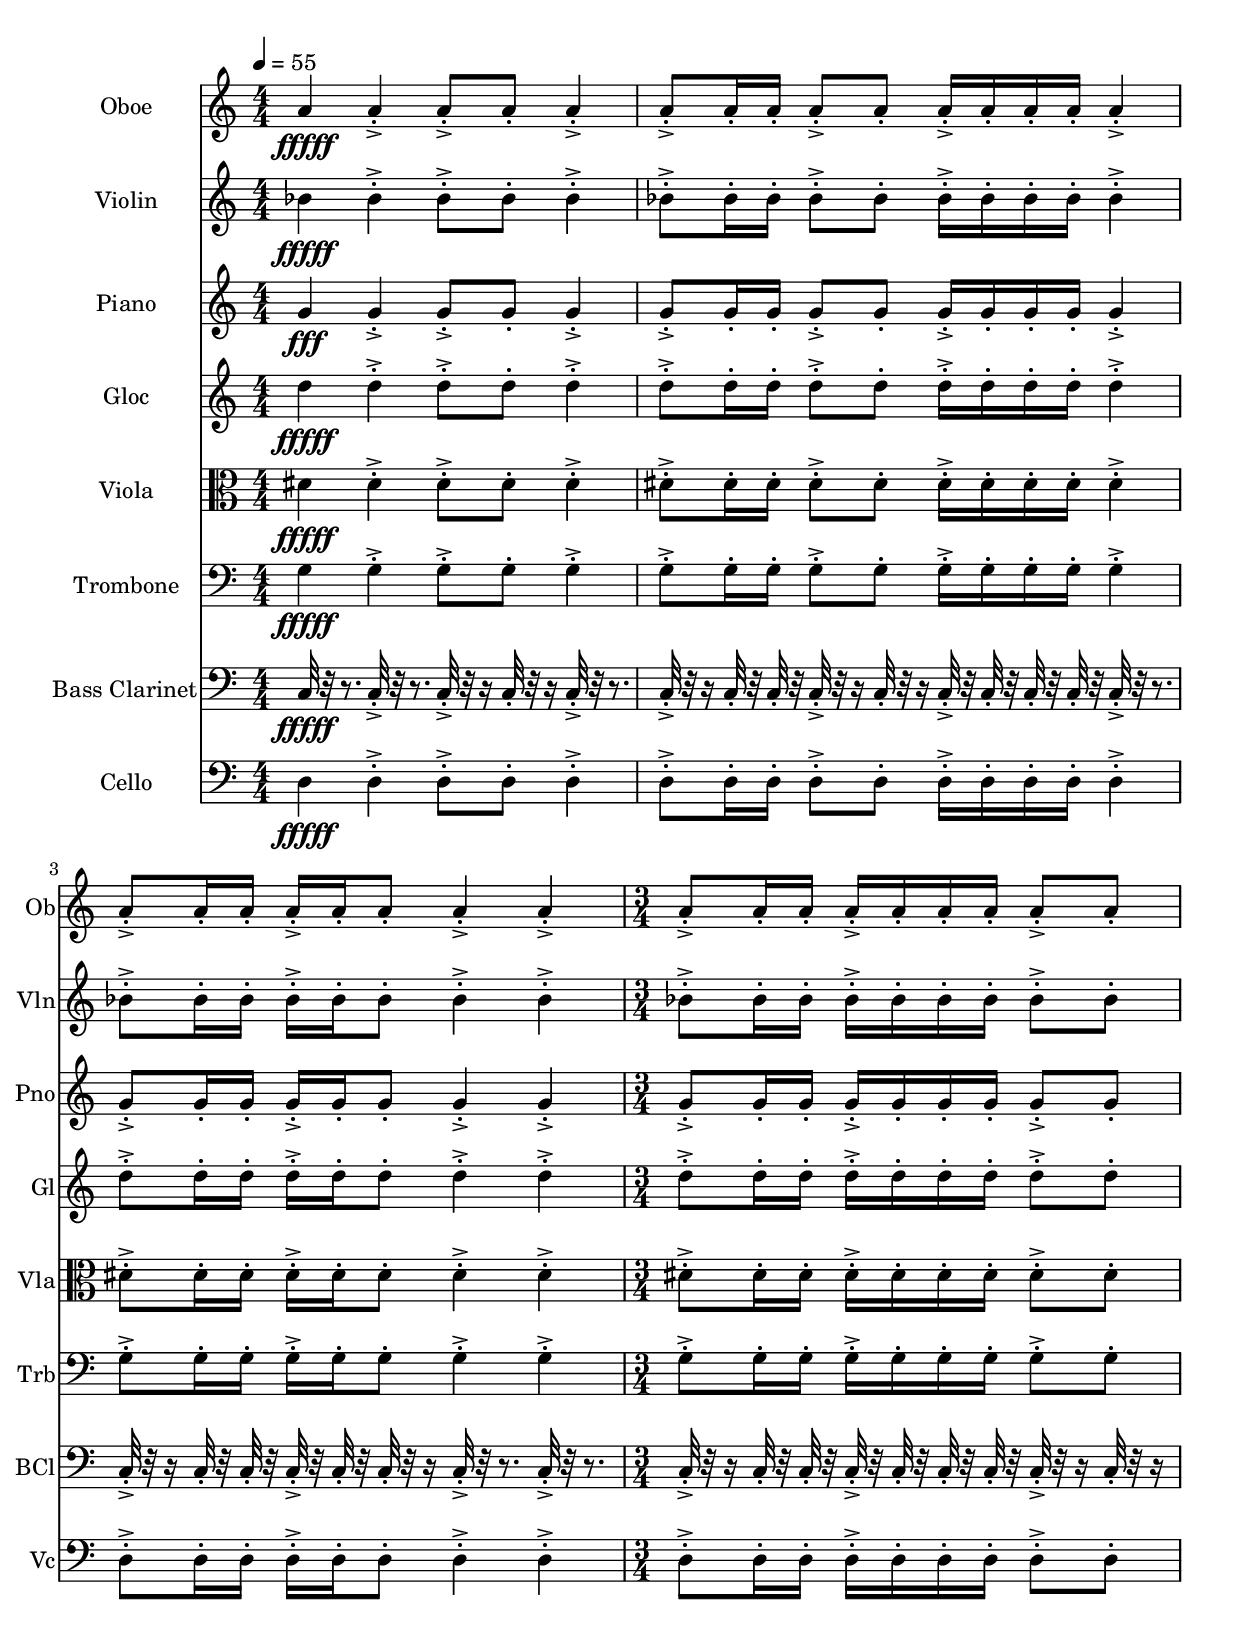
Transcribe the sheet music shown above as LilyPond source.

\version "2.18.2"
\score {
  <<
  \new Staff \with {
    instrumentName = #"Oboe"
    shortInstrumentName = #"Ob"
  } 
  {
      \clef treble
      \numericTimeSignature
      \time 4/4
      \tempo 4 = 55
      %235    A4 ["441.4306640625", "69.05619991710803", "-60.34303283691406"]

      
     a'4\fffff 
     
     a'-.->  a'8-.-> a'-.  a'4-.->
     a'8-.-> a'16-. a'-.  a'8-.-> a'-. a'16-.-> a'-.  a'-. a'-.
     a'4-.->  a'8-.-> a'16-.  a'16-. a'-.-> a'-.  a'8-. a'4-.-> a'-.->
     \time 3/4
     a'8-.-> a'16-. a'-.  a'16-.-> a'-.  a'-. a'-.
     a'8-.-> a'-. 
     
  }
  
   \new Staff \with {
    instrumentName = #"Violin"
    shortInstrumentName = #"Vln"
  } 
  {
      \clef treble
      %236    Vln Bb4 ["461.6180419921875", "69.83035305576477", "-60.34886169433594"]

      
     bes'4\fffff
     
     bes'-.->  bes'8-.-> bes'-.  bes'4-.->
     bes'8-.-> bes'16-. bes'-.  bes'8-.-> bes'-. bes'16-.-> bes'-.  bes'-. bes'-.
     bes'4-.->  bes'8-.-> bes'16-.  bes'16-. bes'-.-> bes'-.  bes'8-. bes'4-.-> bes'-.->
     \time 3/4
     bes'8-.-> bes'16-. bes'-.  bes'16-.-> bes'-.  bes'-. bes'-.
     bes'8-.-> bes'-.  
   
     
  }
  
  \new Staff \with {
    instrumentName = #"Piano"
    shortInstrumentName = #"Pno"
  } 
  {
      \clef treble
      %232    Pn G4 ["396.34552001953136", "67.19106174765656", "-55.7911491394043"]

      
     g'4\fff
     
     g'-.->  g'8-.-> g'-.  g'4-.->
     g'8-.-> g'16-. g'-.  g'8-.-> g'-. g'16-.-> g'-.  g'-. g'-.
     g'4-.->  g'8-.-> g'16-.  g'16-. g'-.-> g'-.  g'8-. g'4-.-> g'-.->
     \time 3/4
     g'8-.-> g'16-. g'-.  g'16-.-> g'-.  g'-. g'-.
     g'8-.-> g'-.  
   
     
  }
  
  \new Staff \with {
    instrumentName = #"Gloc"
    shortInstrumentName = #"Gl"
  } 
  {
      \clef treble
      % 229    Glk D4 ["294.06280517578114", "62.0234494956982", "-52.699337005615234"]

      
     d''4\fffff 
     
     d''-.->  d''8-.-> d''-.  d''4-.->
     d''8-.-> d''16-. d''-.  d''8-.-> d''-. d''16-.-> d''-.  d''-. d''-.
     d''4-.->  d''8-.-> d''16-.  d''16-. d''-.-> d''-.  d''8-. d''4-.-> d''-.->
     \time 3/4
     d''8-.-> d''16-. d''-.  d''16-.-> d''-.  d''-. d''-.
     d''8-.-> d''-. 
   
    
  }
  
  \new Staff \with {
    instrumentName = #"Viola"
    shortInstrumentName = #"Vla"
  } 
  {
      \clef alto
      %226   Vla D#4  ["310.88562011718756", "62.98656435868372", "-60.32509231567383"]

      
     dis'4\fffff 
     
     dis'-.->  dis'8-.-> dis'-.  dis'4-.->
     dis'8-.-> dis'16-. dis'-.  dis'8-.-> dis'-. dis'16-.-> dis'-.  dis'-. dis'-.
     dis'4-.->  dis'8-.-> dis'16-.  dis'16-. dis'-.-> dis'-.  dis'8-. dis'4-.-> dis'-.->
     \time 3/4
     dis'8-.-> dis'16-. dis'-.  dis'16-.-> dis'-.  dis'-. dis'-.
     dis'8-.-> dis'-.  
   
     
  }
  
  \new Staff \with {
    instrumentName = #"Trombone"
    shortInstrumentName = #"Trb"
  } 
  {
      \clef bass
      %223    Tb G3 ["197.8363037109375", "55.1616439997274", "-54.86480712890625"]

      
     g4\fffff
     
     g-.->  g8-.-> g-.  g4-.->
     g8-.-> g16-. g-.  g8-.-> g-. g16-.-> g-.  g-. g-.
     g4-.->  g8-.-> g16-.  g16-. g-.-> g-.  g8-. g4-.-> g-.->
     \time 3/4
     g8-.-> g16-. g-.  g16-.-> g-.  g-. g-.
     g8-.-> g-.  
   
     
  }
  
  \new Staff \with {
    instrumentName = #"Bass Clarinet"
    shortInstrumentName = #"BCl"
  } 
  {
      \clef bass
      % 217    Bcl c3 ["131.21795654296875", "48.05353962668636", "-57.08091354370117"]

      
     c32\fffff r32 r8.
     
     c32-.->  r32 r8. c32-.-> r32 r16 c32-.  r32 r16 c32-.-> r32 r8. 
     c32-.-> r32 r16  c32-.  r32  c32-.  r32   c32-.-> r32 r16  c32-. r32 r16  c32-.->  r32  c32-.  r32   c32-.  r32  c32-.  r32 
     c32-.->  r32 r8.   c32-.-> r32 r16  c32-.  r32   c32-.  r32 c32-.->  r32  c32-.  r32   c32-. r32 r16  c32-.->  r32 r8.  c32-.->  r32 r8. 
     \time 3/4
     c32-.-> r32 r16  c32-.  r32  c32-.  r32   c32-.->  r32  c32-.  r32   c32-.  r32  c32-.  r32 
     c32-.-> r32 r16  c32-. r32 r16   
   
     
  }
  
  \new Staff \with {
    instrumentName = #"Cello"
    shortInstrumentName = #"Vc"
  } 
  {
      \clef bass
      %218    Vc D3 ["146.69494628906256", "49.98378775901415", "-59.329627990722656"]

      
     d4\fffff
     
     d-.->  d8-.-> d-.  d4-.->
     d8-.-> d16-. d-.  d8-.-> d-. d16-.-> d-.  d-. d-.
     d4-.->  d8-.-> d16-.  d16-. d-.-> d-.  d8-. d4-.-> d-.->
     \time 3/4
     d8-.-> d16-. d-.  d16-.-> d-.  d-. d-.
     d8-.-> d-.  
  }
  >>
   

  \layout{ 
    indent = 24
  }

  \midi{}

}